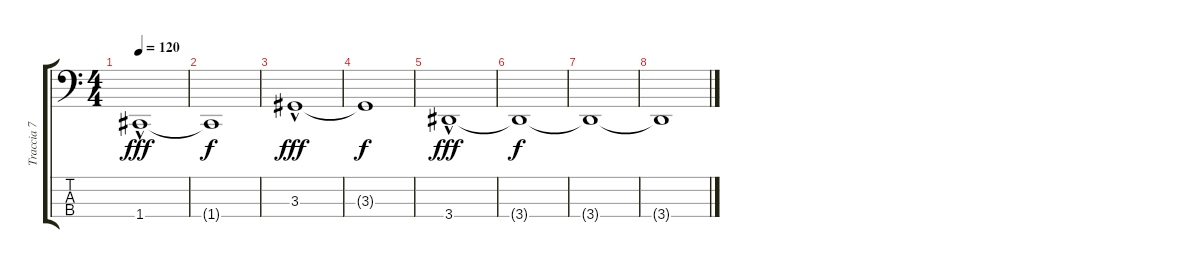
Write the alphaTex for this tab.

\track ("Traccia 7" "Traccia 7") {instrument electricbassfinger}
\staff {score tabs}
\tuning (Eb2 Bb1 F1 C1) {hide}
\ts (4 4)
\tempo 120
\clef f4
\ks c
1.4{hac}.1{dy fff} |
1.4{t}.1{dy f} |
3.3{hac}.1{dy fff} |
3.3{t}.1{dy f} |
3.4{hac}.1{dy fff} |
3.4{t}.1{dy f} |
3.4{t}.1 |
3.4{t}.1
